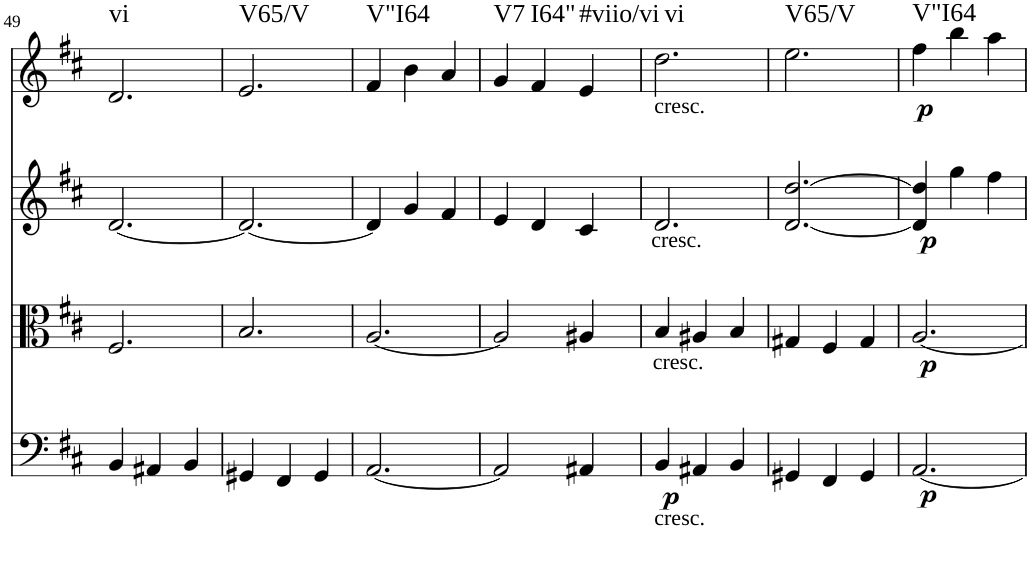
**kern	**dynam	**kern	**dynam	**kern	**dynam	**kern	**dynam	**harte
*part4	*part4	*part3	*part3	*part2	*part2	*part1	*part1	*part1
*staff4	*staff4	*staff3	*staff3	*staff2	*staff2	*staff1	*staff1	*
*I"Violoncello	*	*I"Viola	*	*I"Violin II	*	*I"Violin I	*	*
*I'Vc	*	*I'Vla	*	*I'Vln	*	*I'Vln	*	*
!!LO:PB:g=z
*clefF4	*	*clefC3	*	*clefG2	*	*clefG2	*	*
*k[f#c#]	*	*k[f#c#]	*	*k[f#c#]	*	*k[f#c#]	*	*
*M3/4	*	*M3/4	*	*M3/4	*	*M3/4	*	*
=49	=49	=49	=49	=49	=49	=49	=49	=49
!	!	!	!	!	!	!	!	!LO:H:kt=vi
4BB/	.	2.F#/	.	[2.d/	.	2.d/	.	N
4AA#X/	.	.	.	.	.	.	.	.
4BB/	.	.	.	.	.	.	.	.
=50	=50	=50	=50	=50	=50	=50	=50	=50
!	!	!	!	!	!	!	!	!LO:H:kt=V65/V
4GG#X/	.	2.B/	.	2.d/_	.	2.e/	.	N
4FF#/	.	.	.	.	.	.	.	.
4GG#/	.	.	.	.	.	.	.	.
=51	=51	=51	=51	=51	=51	=51	=51	=51
!	!	!	!	!	!	!	!	!LO:H:kt=V"I64
[2.AA/	.	[2.A/	.	4d/]	.	4f#/	.	N
.	.	.	.	4g/	.	4b\	.	.
.	.	.	.	4f#/	.	4a/	.	.
=52	=52	=52	=52	=52	=52	=52	=52	=52
!	!	!	!	!	!	!	!	!LO:H:kt=V7
2AA/]	.	2A/]	.	4e/	.	4g/	.	N
!	!	!	!	!	!	!	!	!LO:H:kt=I64"
.	.	.	.	4d/	.	4f#/	.	N
!	!	!	!	!	!	!	!	!LO:H:kt=#viio/vi
4AA#X/	.	4A#X/	.	4c#/	.	4e/	.	N
=53	=53	=53	=53	=53	=53	=53	=53	=53
!	!	!	!	!	!	!LO:TX:b:t=cresc.	!	!
!	!	!	!	!LO:TX:b:t=cresc.	!	!	!	!
!	!	!LO:TX:b:t=cresc.	!	!	!	!	!	!
!LO:TX:b:t=cresc.	!	!	!	!	!	!	!	!
!	!LO:DY:b	!	!	!	!	!	!	!LO:H:kt=vi
4BB/	p	4B/	.	2.d/	.	2.dd\	.	N
4AA#X/	.	4A#X/	.	.	.	.	.	.
4BB/	.	4B/	.	.	.	.	.	.
=54	=54	=54	=54	=54	=54	=54	=54	=54
!	!	!	!	!	!	!	!	!LO:H:kt=V65/V
4GG#X/	.	4G#X/	.	[2.d/ [2.dd/	.	2.ee\	.	N
4FF#/	.	4F#/	.	.	.	.	.	.
4GG#/	.	4G#/	.	.	.	.	.	.
=55	=55	=55	=55	=55	=55	=55	=55	=55
!	!LO:DY:b	!	!LO:DY:b	!	!LO:DY:b	!	!LO:DY:b	!LO:H:kt=V"I64
[2.AA/	p	[2.A/	p	4d/] 4dd/]	p	4ff#\	p	N
.	.	.	.	4gg\	.	4bb\	.	.
.	.	.	.	4ff#\	.	4aa\	.	.
=	=	=	=	=	=	=	=	=
*-	*-	*-	*-	*-	*-	*-	*-	*-
